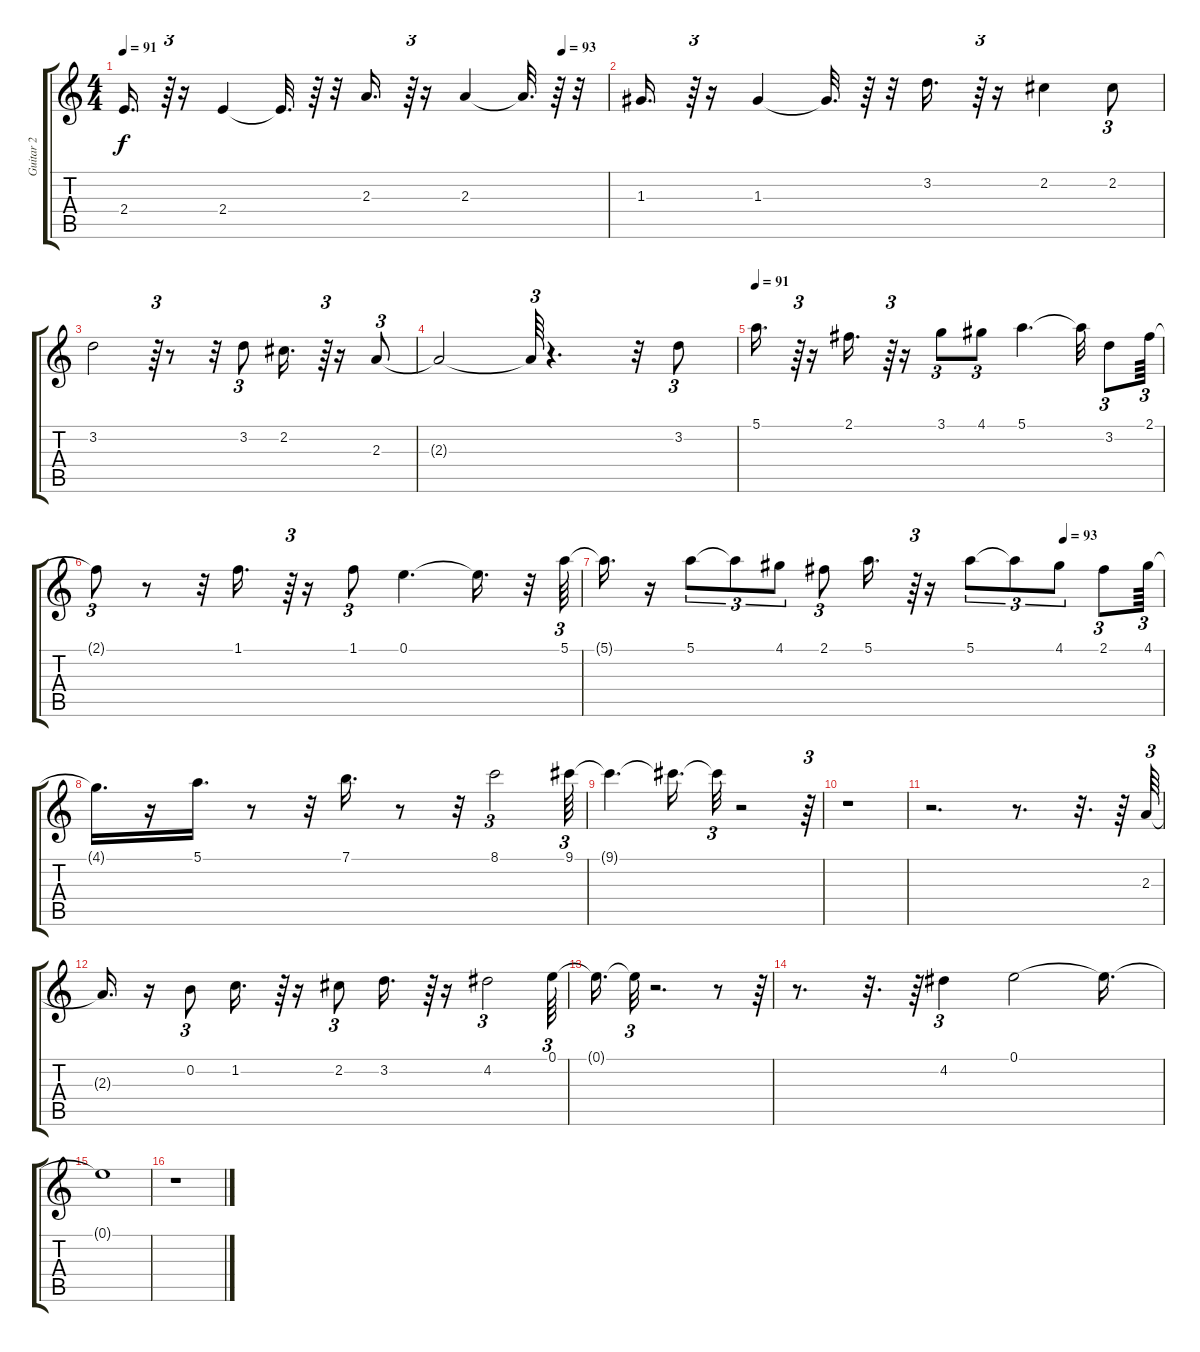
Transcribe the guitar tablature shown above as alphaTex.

\track ("Guitar 2" "Guitar 2") {instrument distortionguitar}
\staff {score tabs}
\tuning (E4 B3 G3 D3 A2 E2) {hide}
\ts (4 4)
\tempo 91
\tempo (93 0.90625)
\clef g2
\ks c
2.4.16{d dy f} r.64{tu (3 2)} r.16 2.4.4 2.4{t}.32{d} r.64 r.32 2.3.16{d} r.64{tu (3 2)} r.16 2.3.4 2.3{t}.32{d} r.64 r.32 |
1.3.16{d} r.64{tu (3 2)} r.16 1.3.4 1.3{t}.32{d} r.64 r.32 3.2.16{d} r.64{tu (3 2)} r.16 2.2.4 2.2.8{tu (3 2)} |
3.2.2 r.64{tu (3 2)} r.8 r.32 3.2.8{tu (3 2)} 2.2.16{d} r.64{tu (3 2)} r.16 2.3.8{tu (3 2)} |
2.3{t}.2 2.3{t}.64{tu (3 2)} r.4{d} r.32 3.2.8{tu (3 2)} |
\tempo 91
5.1.16{d} r.64{tu (3 2)} r.16 2.1.16{d} r.64{tu (3 2)} r.16 3.1.8{tu (3 2)} 4.1.8{tu (3 2)} 5.1.4{d} 5.1{t}.32 3.2.8{tu (3 2)} 2.1.64{tu (3 2)} |
2.1{t}.8{tu (3 2)} r.8 r.32 1.1.16{d} r.64{tu (3 2)} r.16 1.1.8{tu (3 2)} 0.1.4{d} 0.1{t}.16{d} r.32 5.1.64{tu (3 2)} |
\tempo (93 0.8229166666666666)
5.1{t}.16{d} r.16 5.1.8{tu (3 2)} 5.1{t}.8{tu (3 2)} 4.1.8{tu (3 2)} 2.1.8{tu (3 2)} 5.1.16{d} r.64{tu (3 2)} r.16 5.1.8{tu (3 2)} 5.1{t}.8{tu (3 2)} 4.1.8{tu (3 2)} 2.1.8{tu (3 2)} 4.1.64{tu (3 2)} |
4.1{t}.16{d} r.16 5.1.16{d} r.8 r.32 7.1.16{d} r.8 r.32 8.1.2{tu (3 2)} 9.1.64{tu (3 2)} |
9.1{t}.4{d} 9.1{t}.16{d} 9.1{t}.32{tu (3 2)} r.2 r.64{tu (3 2)} |
r.1 |
r.2{d} r.8{d} r.32{d} r.64 2.3.64{tu (3 2)} |
2.3{t}.16{d} r.16 0.2.8{tu (3 2)} 1.2.16{d} r.64{tu (3 2)} r.16 2.2.8{tu (3 2)} 3.2.16{d} r.64{tu (3 2)} r.16 4.2.2{tu (3 2)} 0.1.64{tu (3 2)} |
0.1{t}.16{d} 0.1{t}.32{tu (3 2)} r.2{d} r.8 r.64{tu (3 2)} |
r.8{d} r.32{d} r.64 4.2.4{tu (3 2)} 0.1.2 0.1{t}.16{d} |
0.1{t}.1 |
r.1
